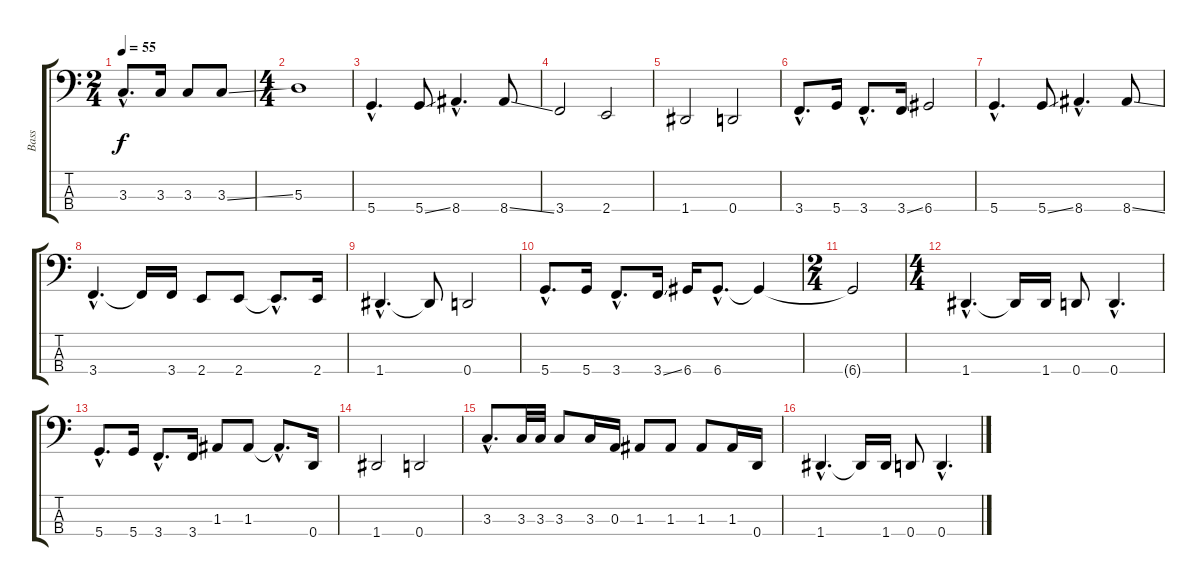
\track ("Bass" "Bass") {instrument electricbasspick}
\staff {score tabs}
\tuning (G2 D2 A1 D1) {hide}
\ts (2 4)
\tempo 55
\clef f4
\ks c
3.3{hac}.8{d dy f} 3.3.16 3.3.8 3.3{ss}.8 |
\ts (4 4)
5.3.1 |
5.4{hac}.4{d} 5.4{ss}.8 8.4{hac}.4{d} 8.4{ss}.8 |
3.4.2 2.4.2 |
1.4.2 0.4.2 |
3.4{hac}.8{d} 5.4.16 3.4{hac}.8{d} 3.4{ss}.16 6.4.2 |
5.4{hac}.4{d} 5.4{ss}.8 8.4{hac}.4{d} 8.4{ss}.8 |
3.4{hac}.4{d} 3.4{t}.16 3.4.16 2.4.8 2.4.8 2.4{hac t}.8{d} 2.4.16 |
1.4{hac}.4{d} 1.4{t}.8 0.4.2 |
5.4{hac}.8{d} 5.4.16 3.4{hac}.8{d} 3.4{ss}.16 6.4.16 6.4{hac}.8{d} 6.4{t}.4 |
\ts (2 4)
6.4{t}.2 |
\ts (4 4)
1.4{hac}.4{d} 1.4{t}.16 1.4.16 0.4.8 0.4{hac}.4{d} |
5.4{hac}.8{d} 5.4.16 3.4{hac}.8{d} 3.4.16 1.3.8 1.3.8 1.3{hac t}.8{d} 0.4.16 |
1.4.2 0.4.2 |
3.3{hac}.8{d} 3.3.32 3.3.32 3.3.8 3.3.16 0.3.16 1.3.8 1.3.8 1.3.8 1.3.16 0.4.16 |
1.4{hac}.4{d} 1.4{t}.16 1.4.16 0.4.8 0.4{hac}.4{d}
